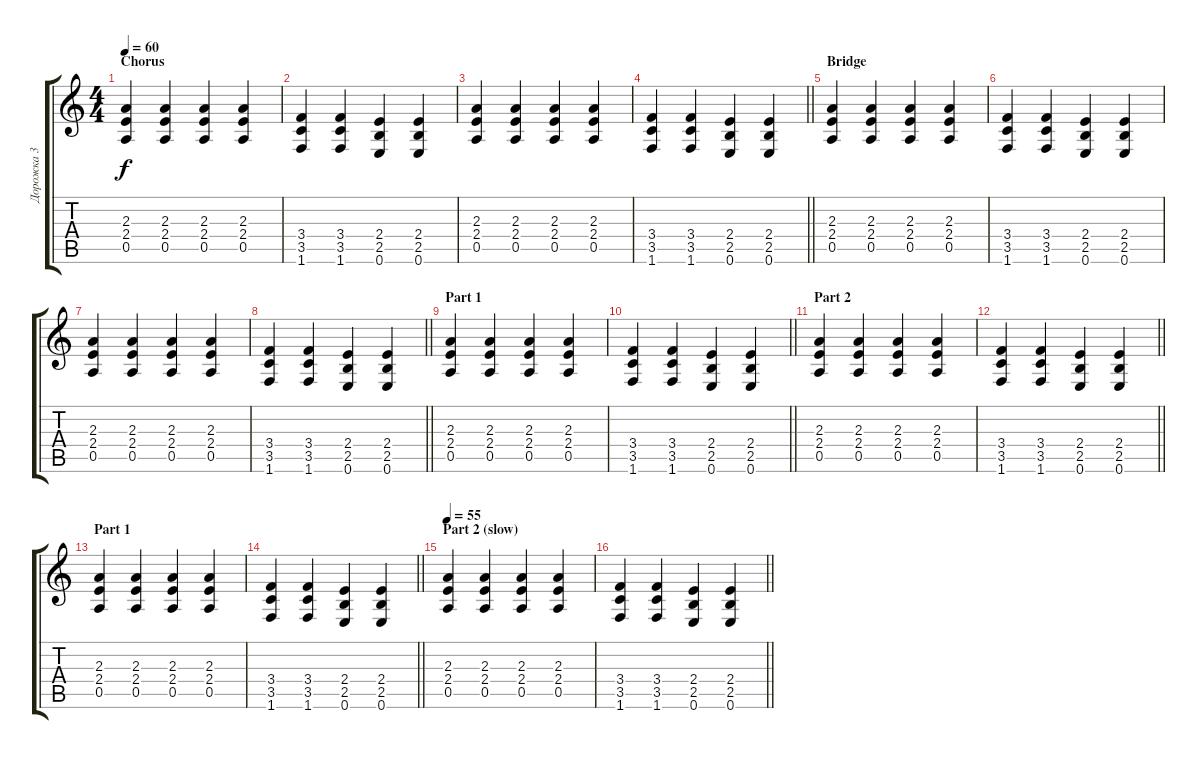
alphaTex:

\track ("Дорожка 3" "Дорожка 3") {instrument acousticguitarsteel}
\staff {score tabs}
\tuning (E4 B3 G3 D3 A2 E2) {hide}
\ts (4 4)
\section ("" "Chorus")
\tempo 60
\clef g2
\ks c
(2.3 2.4 0.5).4{dy f} (2.3 2.4 0.5).4 (2.3 2.4 0.5).4 (2.3 2.4 0.5).4 |
(3.4 3.5 1.6).4 (3.4 3.5 1.6).4 (2.4 2.5 0.6).4 (2.4 2.5 0.6).4 |
(2.3 2.4 0.5).4 (2.3 2.4 0.5).4 (2.3 2.4 0.5).4 (2.3 2.4 0.5).4 |
\barLineRight lightlight
(3.4 3.5 1.6).4 (3.4 3.5 1.6).4 (2.4 2.5 0.6).4 (2.4 2.5 0.6).4 |
\section ("" "Bridge")
(2.3 2.4 0.5).4 (2.3 2.4 0.5).4 (2.3 2.4 0.5).4 (2.3 2.4 0.5).4 |
(3.4 3.5 1.6).4 (3.4 3.5 1.6).4 (2.4 2.5 0.6).4 (2.4 2.5 0.6).4 |
(2.3 2.4 0.5).4 (2.3 2.4 0.5).4 (2.3 2.4 0.5).4 (2.3 2.4 0.5).4 |
\barLineRight lightlight
(3.4 3.5 1.6).4 (3.4 3.5 1.6).4 (2.4 2.5 0.6).4 (2.4 2.5 0.6).4 |
\section ("" "Part 1")
(2.3 2.4 0.5).4 (2.3 2.4 0.5).4 (2.3 2.4 0.5).4 (2.3 2.4 0.5).4 |
\barLineRight lightlight
(3.4 3.5 1.6).4 (3.4 3.5 1.6).4 (2.4 2.5 0.6).4 (2.4 2.5 0.6).4 |
\section ("" "Part 2 ")
(2.3 2.4 0.5).4 (2.3 2.4 0.5).4 (2.3 2.4 0.5).4 (2.3 2.4 0.5).4 |
\barLineRight lightlight
(3.4 3.5 1.6).4 (3.4 3.5 1.6).4 (2.4 2.5 0.6).4 (2.4 2.5 0.6).4 |
\section ("" "Part 1")
(2.3 2.4 0.5).4 (2.3 2.4 0.5).4 (2.3 2.4 0.5).4 (2.3 2.4 0.5).4 |
\barLineRight lightlight
(3.4 3.5 1.6).4 (3.4 3.5 1.6).4 (2.4 2.5 0.6).4 (2.4 2.5 0.6).4 |
\section ("" "Part 2 (slow)")
\tempo 55
(2.3 2.4 0.5).4 (2.3 2.4 0.5).4 (2.3 2.4 0.5).4 (2.3 2.4 0.5).4 |
\barLineRight lightlight
(3.4 3.5 1.6).4 (3.4 3.5 1.6).4 (2.4 2.5 0.6).4 (2.4 2.5 0.6).4
